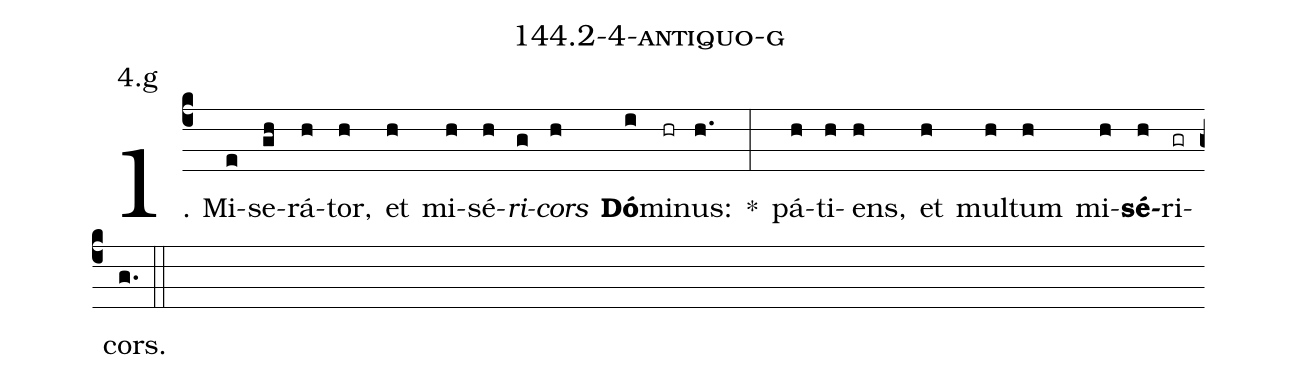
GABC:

name: 144.2-4-antiquo-g;
annotation: 4.g;
%%
(c4)1. Mi(e)se(gh)rá(h)tor,(h) et(h) mi(h)sé(h)<i>ri</i>(g)<i>cors</i>(h) <b>Dó</b>(i)mi(hr)nus:(h.) *(:) pá(h)ti(h)ens,(h) et(h) mul(h)tum(h) mi(h)<b>sé</b>(h)ri(gr)cors.(g.) (::)
